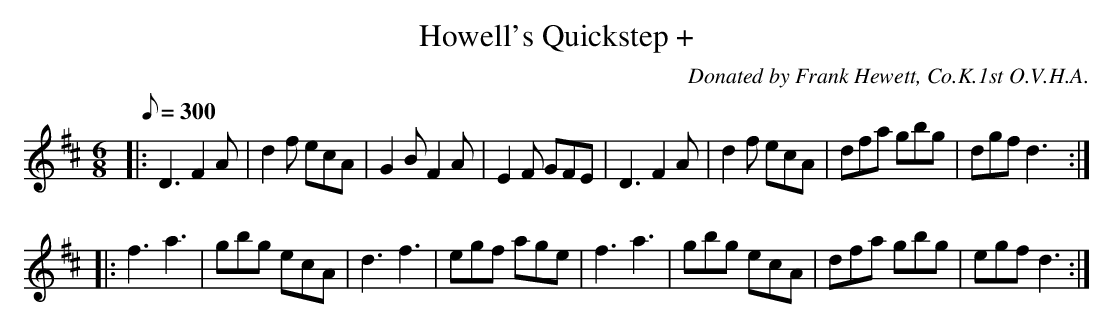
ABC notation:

X:1
T:Howell's Quickstep +
C:Donated by Frank Hewett, Co.K.1st O.V.H.A.
M:6/8
L:1/8
Q:1/8=300
K:D
|: D3 F2A|d2f ecA|G2BF2A|E2F GFE|D3 F2A|d2f ecA|dfa gbg|dgf d3 :|
|: f3 a3|gbg ecA|d3 f3|egf age|f3 a3|gbg ecA|dfa gbg|egf d3 :|
